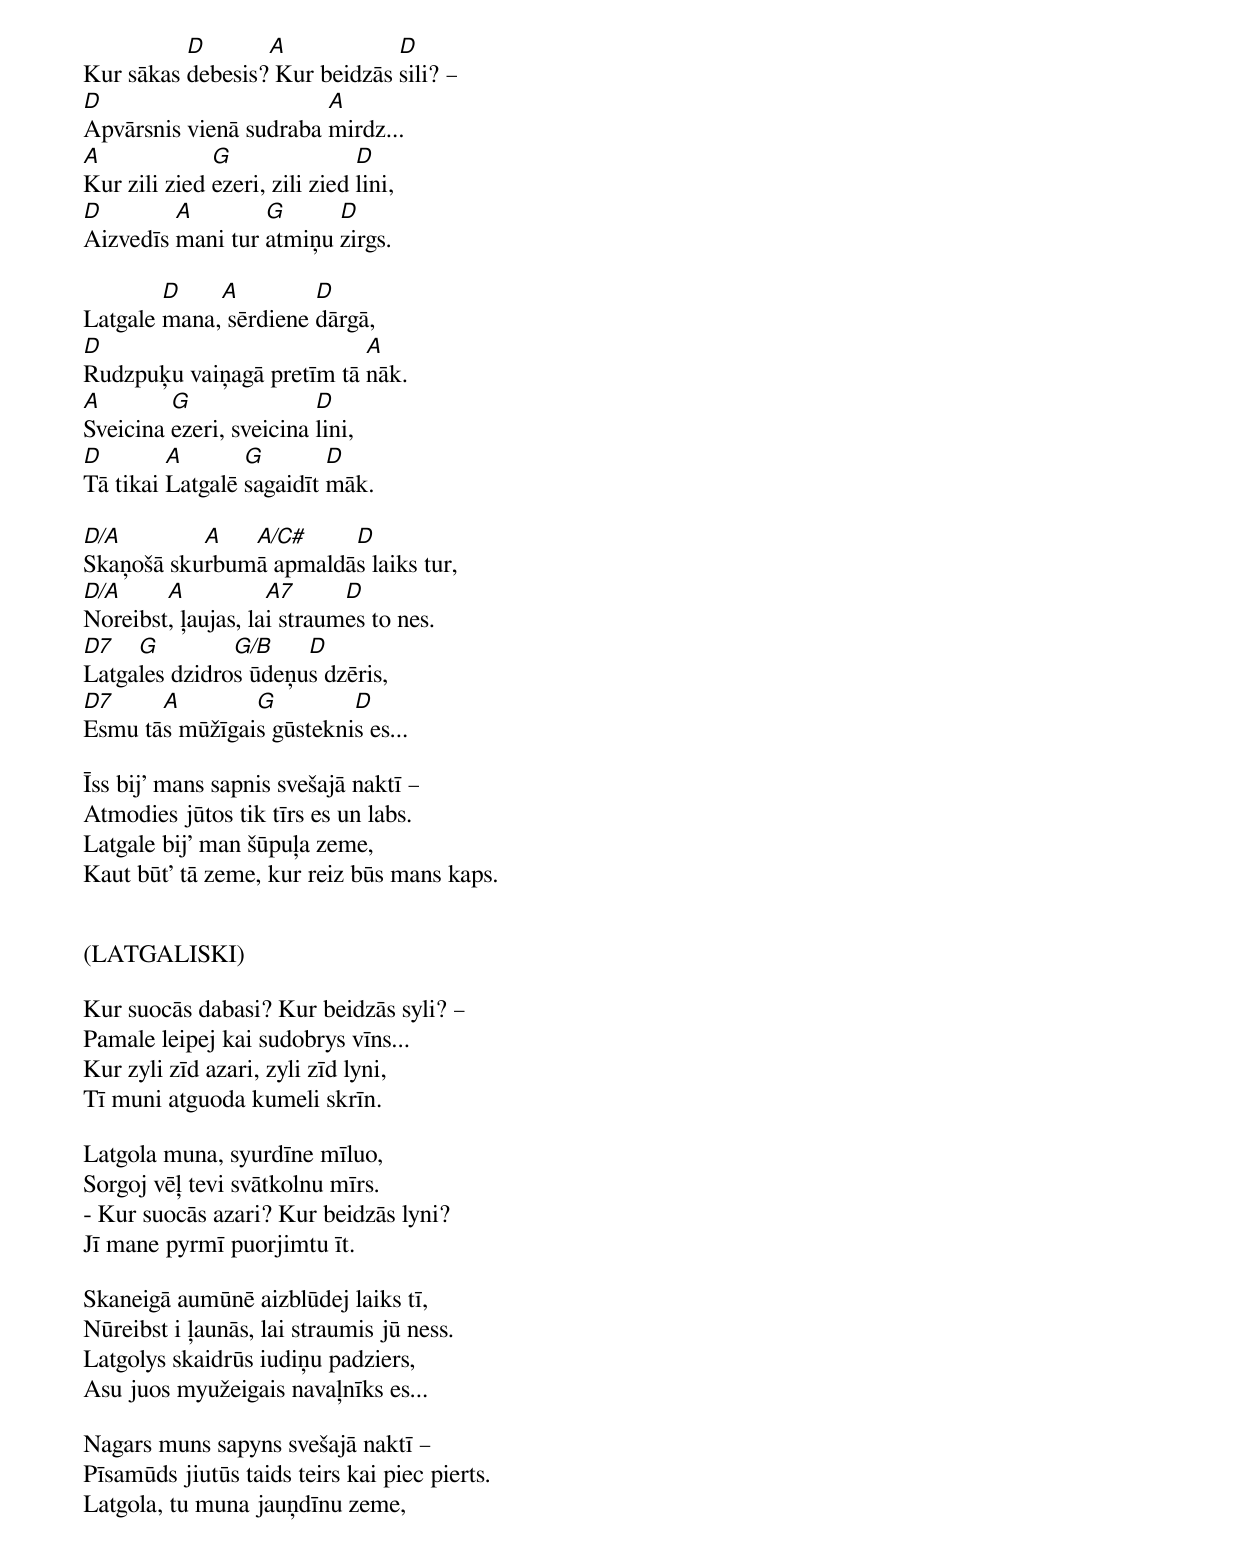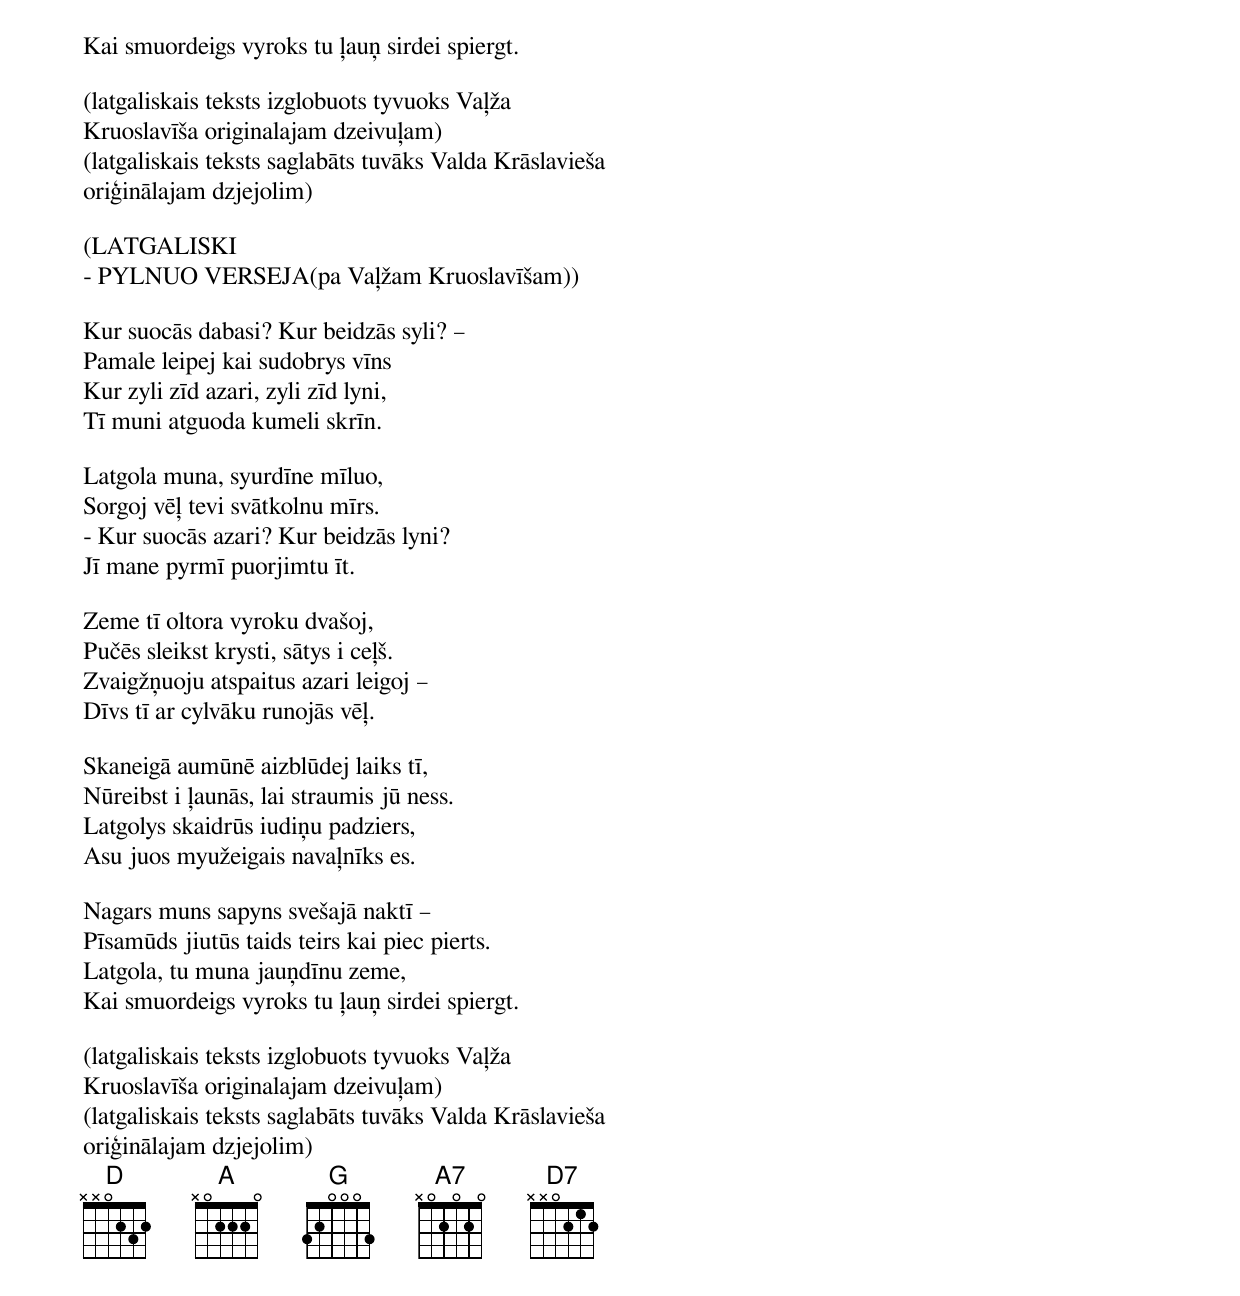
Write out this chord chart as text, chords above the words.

          D       A            D
Kur sākas debesis? Kur beidzās sili? –
D                       A
Apvārsnis vienā sudraba mirdz...
A             G                D
Kur zili zied ezeri, zili zied lini,
D        A        G      D
Aizvedīs mani tur atmiņu zirgs.

        D    A         D
Latgale mana, sērdiene dārgā,
D                          A
Rudzpuķu vaiņagā pretīm tā nāk.
A        G               D
Sveicina ezeri, sveicina lini,
D        A       G        D
Tā tikai Latgalē sagaidīt māk.

D/A        A   A/C#     D
Skaņošā skurbumā apmaldās laiks tur,
D/A     A           A7      D
Noreibst, ļaujas, lai straumes to nes.
D7   G         G/B    D
Latgales dzidros ūdeņus dzēris,
D7     A        G         D
Esmu tās mūžīgais gūsteknis es...

Īss bij' mans sapnis svešajā naktī –
Atmodies jūtos tik tīrs es un labs.
Latgale bij' man šūpuļa zeme,
Kaut būt' tā zeme, kur reiz būs mans kaps.


(LATGALISKI)

Kur suocās dabasi? Kur beidzās syli? –
Pamale leipej kai sudobrys vīns...
Kur zyli zīd azari, zyli zīd lyni,
Tī muni atguoda kumeli skrīn.

Latgola muna, syurdīne mīluo,
Sorgoj vēļ tevi svātkolnu mīrs.
- Kur suocās azari? Kur beidzās lyni?
Jī mane pyrmī puorjimtu īt.

Skaneigā aumūnē aizblūdej laiks tī,
Nūreibst i ļaunās, lai straumis jū ness.
Latgolys skaidrūs iudiņu padziers,
Asu juos myužeigais navaļnīks es...

Nagars muns sapyns svešajā naktī –
Pīsamūds jiutūs taids teirs kai piec pierts.
Latgola, tu muna jauņdīnu zeme,
Kai smuordeigs vyroks tu ļauņ sirdei spiergt.

(latgaliskais teksts izglobuots tyvuoks Vaļža
Kruoslavīša originalajam dzeivuļam)
(latgaliskais teksts saglabāts tuvāks Valda Krāslavieša
oriģinālajam dzjejolim)

(LATGALISKI
- PYLNUO VERSEJA(pa Vaļžam Kruoslavīšam))

Kur suocās dabasi? Kur beidzās syli? –
Pamale leipej kai sudobrys vīns
Kur zyli zīd azari, zyli zīd lyni,
Tī muni atguoda kumeli skrīn.

Latgola muna, syurdīne mīluo,
Sorgoj vēļ tevi svātkolnu mīrs.
- Kur suocās azari? Kur beidzās lyni?
Jī mane pyrmī puorjimtu īt.

Zeme tī oltora vyroku dvašoj,
Pučēs sleikst krysti, sātys i ceļš.
Zvaigžņuoju atspaitus azari leigoj –
Dīvs tī ar cylvāku runojās vēļ.

Skaneigā aumūnē aizblūdej laiks tī,
Nūreibst i ļaunās, lai straumis jū ness.
Latgolys skaidrūs iudiņu padziers,
Asu juos myužeigais navaļnīks es.

Nagars muns sapyns svešajā naktī –
Pīsamūds jiutūs taids teirs kai piec pierts.
Latgola, tu muna jauņdīnu zeme,
Kai smuordeigs vyroks tu ļauņ sirdei spiergt.

(latgaliskais teksts izglobuots tyvuoks Vaļža
Kruoslavīša originalajam dzeivuļam)
(latgaliskais teksts saglabāts tuvāks Valda Krāslavieša
oriģinālajam dzjejolim)
